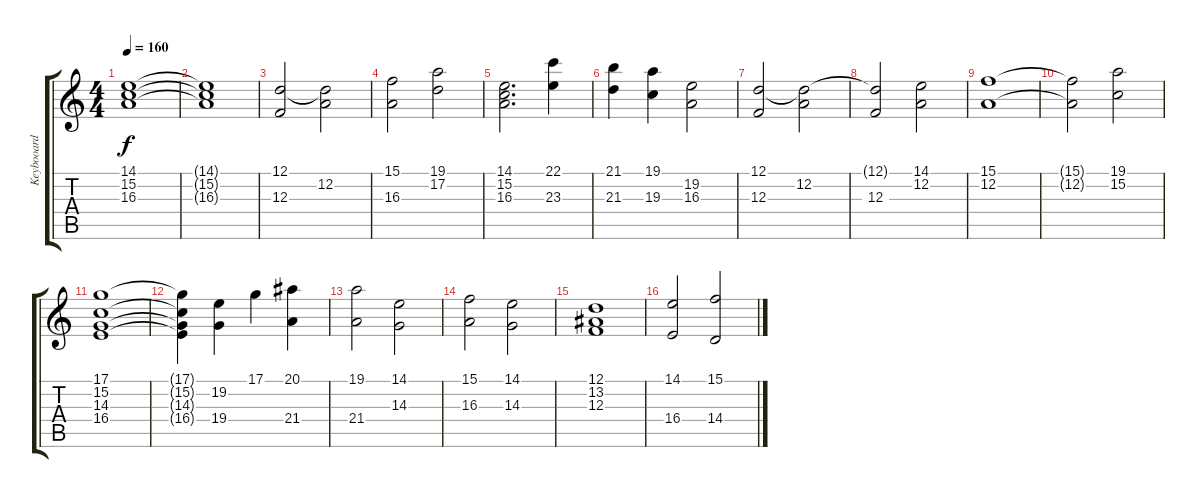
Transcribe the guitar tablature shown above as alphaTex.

\track ("Keybooard" "Keybooard") {instrument synthstrings1}
\staff {score tabs}
\tuning (D4 A3 F3 C3 G2 D2) {hide}
\ts (4 4)
\tempo 160
\clef g2
\ks c
(14.1 15.2 16.3).1{dy f} |
(14.1{t} 15.2{t} 16.3{t}).1 |
(12.1 12.3).2 (12.1{t} 12.2).2 |
(15.1 16.3).2 (19.1 17.2).2 |
(14.1 15.2 16.3).2{d} (22.1 23.3).4 |
(21.1 21.3).4 (19.1 19.3).4 (19.2 16.3).2 |
(12.1 12.3).2 (12.1{t} 12.2).2 |
(12.1{t} 12.3).2 (14.1 12.2).2 |
(15.1 12.2).1 |
(15.1{t} 12.2{t}).2 (19.1 15.2).2 |
(17.1 15.2 14.3 16.4).1 |
(17.1{t} 15.2{t} 14.3{t} 16.4{t}).4 (19.2 19.4).4 17.1.4 (20.1 21.4).4 |
(19.1 21.4).2 (14.1 14.3).2 |
(15.1 16.3).2 (14.1 14.3).2 |
(12.1 13.2 12.3).1 |
(14.1 16.4).2 (15.1 14.4).2
